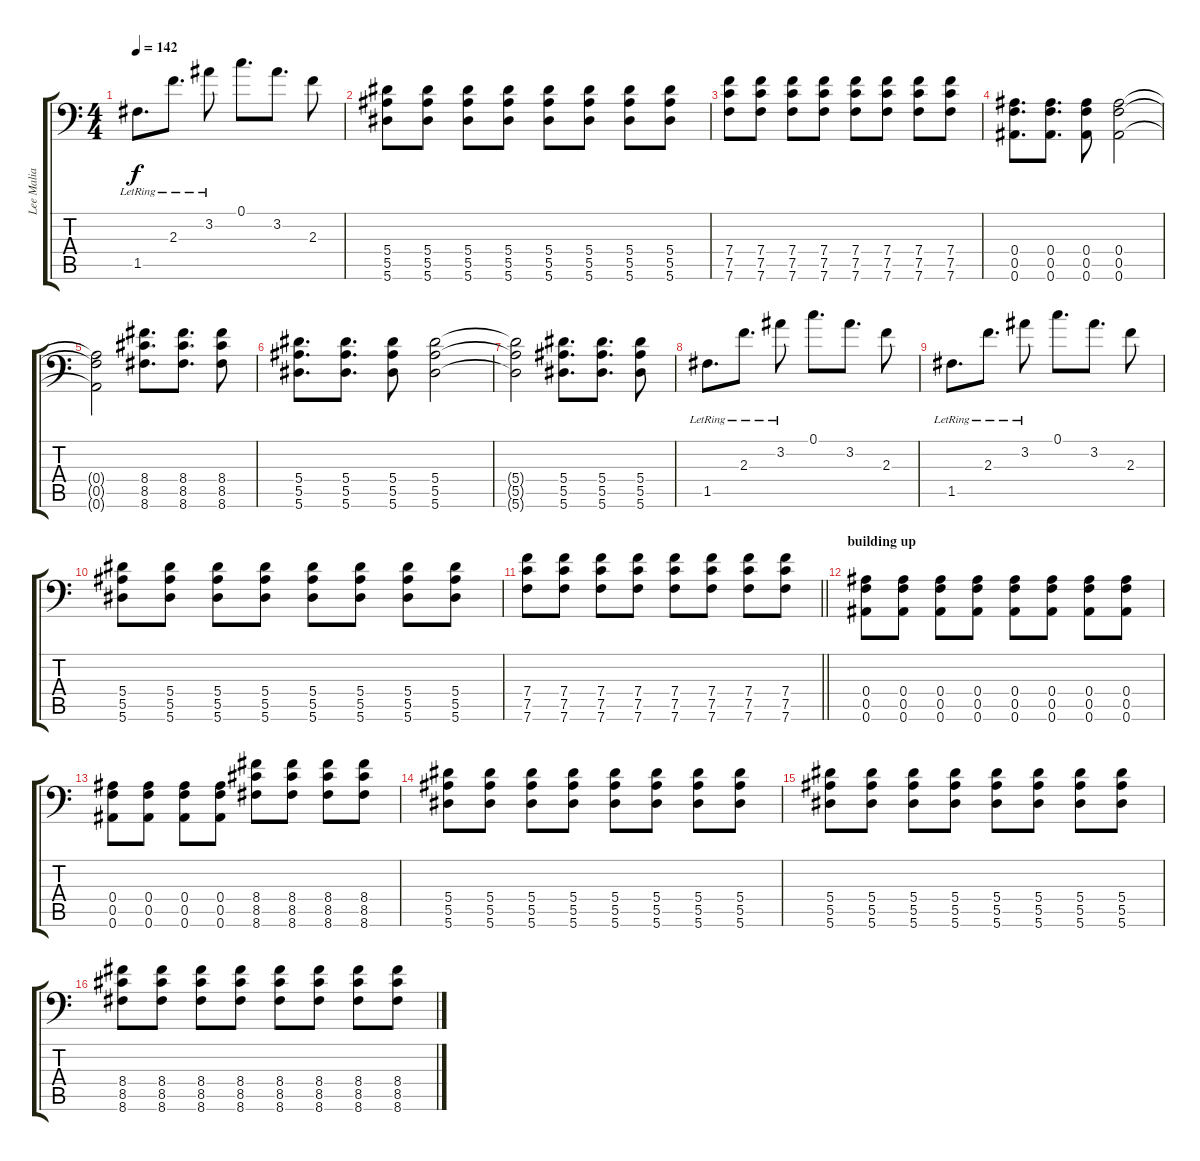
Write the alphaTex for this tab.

\track ("Lee Malia" "Lee Malia") {instrument distortionguitar}
\staff {score tabs}
\tuning (C4 G3 Eb3 Bb2 F2 Bb1) {hide}
\ts (4 4)
\tempo 142
\clef f4
\ks c
1.5{lr}.8{d dy f} 2.3{lr}.8{d} 3.2{lr}.8 0.1.8{d} 3.2.8{d} 2.3.8 |
(5.4 5.5 5.6).8 (5.4 5.5 5.6).8 (5.4 5.5 5.6).8 (5.4 5.5 5.6).8 (5.4 5.5 5.6).8 (5.4 5.5 5.6).8 (5.4 5.5 5.6).8 (5.4 5.5 5.6).8 |
(7.4 7.5 7.6).8 (7.4 7.5 7.6).8 (7.4 7.5 7.6).8 (7.4 7.5 7.6).8 (7.4 7.5 7.6).8 (7.4 7.5 7.6).8 (7.4 7.5 7.6).8 (7.4 7.5 7.6).8 |
(0.4 0.5 0.6).8{d} (0.4 0.5 0.6).8{d} (0.4 0.5 0.6).8 (0.4 0.5 0.6).2 |
(0.4{t} 0.5{t} 0.6{t}).2 (8.4 8.5 8.6).8{d} (8.4 8.5 8.6).8{d} (8.4 8.5 8.6).8 |
(5.4 5.5 5.6).8{d} (5.4 5.5 5.6).8{d} (5.4 5.5 5.6).8 (5.4 5.5 5.6).2 |
(5.4{t} 5.5{t} 5.6{t}).2 (5.4 5.5 5.6).8{d} (5.4 5.5 5.6).8{d} (5.4 5.5 5.6).8 |
1.5{lr}.8{d} 2.3{lr}.8{d} 3.2{lr}.8 0.1.8{d} 3.2.8{d} 2.3.8 |
1.5{lr}.8{d} 2.3{lr}.8{d} 3.2{lr}.8 0.1.8{d} 3.2.8{d} 2.3.8 |
(5.4 5.5 5.6).8 (5.4 5.5 5.6).8 (5.4 5.5 5.6).8 (5.4 5.5 5.6).8 (5.4 5.5 5.6).8 (5.4 5.5 5.6).8 (5.4 5.5 5.6).8 (5.4 5.5 5.6).8 |
\barLineRight lightlight
(7.4 7.5 7.6).8 (7.4 7.5 7.6).8 (7.4 7.5 7.6).8 (7.4 7.5 7.6).8 (7.4 7.5 7.6).8 (7.4 7.5 7.6).8 (7.4 7.5 7.6).8 (7.4 7.5 7.6).8 |
\section ("" "building up")
(0.4 0.5 0.6).8 (0.4 0.5 0.6).8 (0.4 0.5 0.6).8 (0.4 0.5 0.6).8 (0.4 0.5 0.6).8 (0.4 0.5 0.6).8 (0.4 0.5 0.6).8 (0.4 0.5 0.6).8 |
(0.4 0.5 0.6).8 (0.4 0.5 0.6).8 (0.4 0.5 0.6).8 (0.4 0.5 0.6).8 (8.4 8.5 8.6).8 (8.4 8.5 8.6).8 (8.4 8.5 8.6).8 (8.4 8.5 8.6).8 |
(5.4 5.5 5.6).8 (5.4 5.5 5.6).8 (5.4 5.5 5.6).8 (5.4 5.5 5.6).8 (5.4 5.5 5.6).8 (5.4 5.5 5.6).8 (5.4 5.5 5.6).8 (5.4 5.5 5.6).8 |
(5.4 5.5 5.6).8 (5.4 5.5 5.6).8 (5.4 5.5 5.6).8 (5.4 5.5 5.6).8 (5.4 5.5 5.6).8 (5.4 5.5 5.6).8 (5.4 5.5 5.6).8 (5.4 5.5 5.6).8 |
(8.4 8.5 8.6).8 (8.4 8.5 8.6).8 (8.4 8.5 8.6).8 (8.4 8.5 8.6).8 (8.4 8.5 8.6).8 (8.4 8.5 8.6).8 (8.4 8.5 8.6).8 (8.4 8.5 8.6).8
